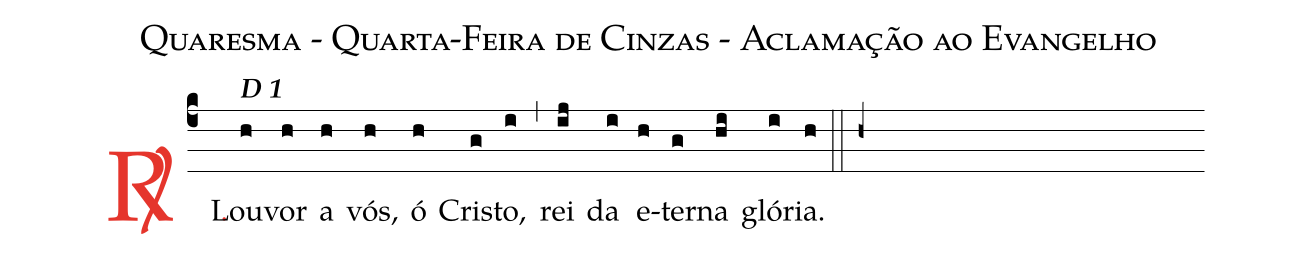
name: Quaresma - Quarta-Feira de Cinzas - Aclamação ao Evangelho;
%%
(c4)

<c><sp>R/</sp>.</c>() Lou<alt>\textbf{D 1}</alt>(h)vor(h) a(h) vós,(h) ó(h) Cris(g)to,(i) (,) rei(ij) da(i) e(h)ter(g)na(hi) gló(i)ria.(h)

(::)

(h+)
